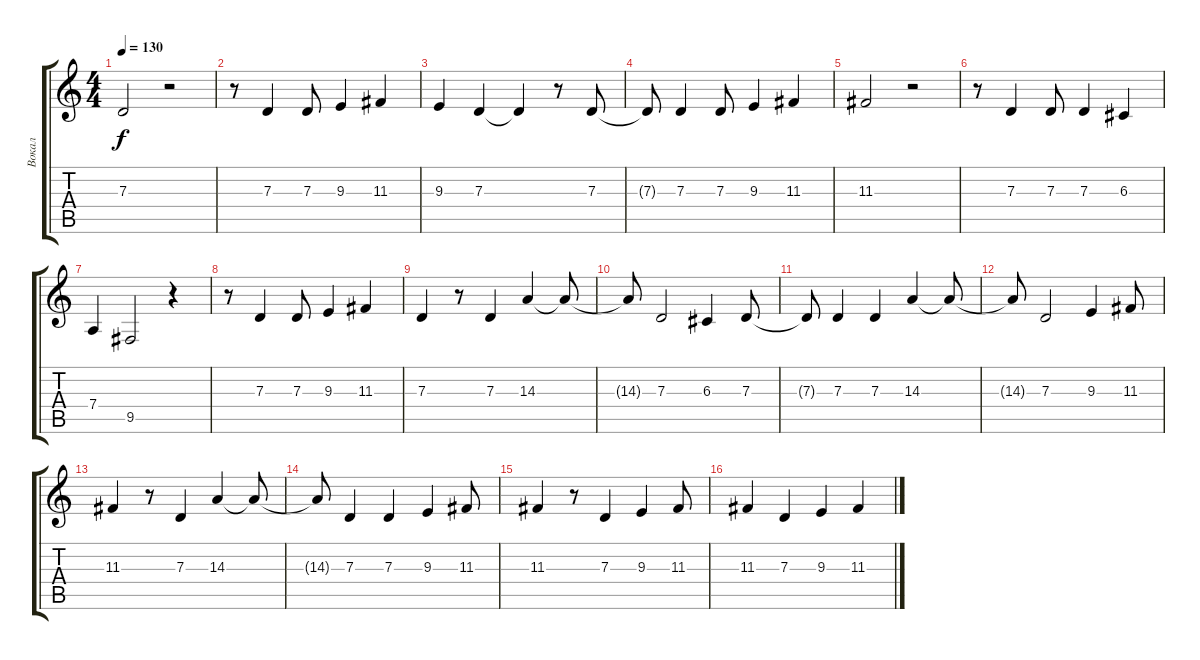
\track ("Вокал" "Вокал") {instrument baritonesax}
\staff {score tabs}
\tuning (E4 B3 G3 D3 A2 E2) {hide}
\ts (4 4)
\tempo 130
\clef g2
\ks c
7.3.2{dy f} r.2 |
r.8 7.3.4 7.3.8 9.3.4 11.3.4 |
9.3.4 7.3.4 7.3{t}.4 r.8 7.3.8 |
7.3{t}.8 7.3.4 7.3.8 9.3.4 11.3.4 |
11.3.2 r.2 |
r.8 7.3.4 7.3.8 7.3.4 6.3.4 |
7.4.4 9.5.2 r.4 |
r.8 7.3.4 7.3.8 9.3.4 11.3.4 |
7.3.4 r.8 7.3.4 14.3.4 14.3{t}.8 |
14.3{t}.8 7.3.2 6.3.4 7.3.8 |
7.3{t}.8 7.3.4 7.3.4 14.3.4 14.3{t}.8 |
14.3{t}.8 7.3.2 9.3.4 11.3.8 |
11.3.4 r.8 7.3.4 14.3.4 14.3{t}.8 |
14.3{t}.8 7.3.4 7.3.4 9.3.4 11.3.8 |
11.3.4 r.8 7.3.4 9.3.4 11.3.8 |
11.3.4 7.3.4 9.3.4 11.3.4
